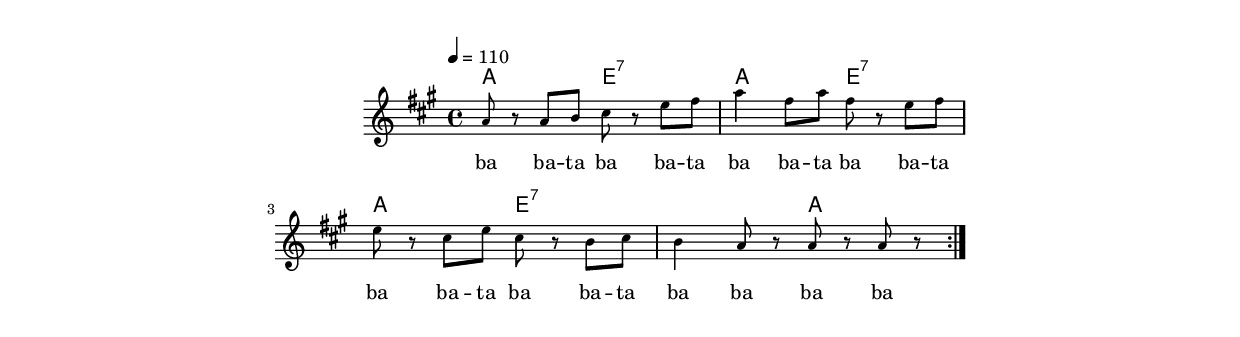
\version "2.19.45"
\paper {
	line-width = 4.6\in
}

melody = \relative c'' {
	\tempo 4 = 110
  \clef treble
  \key a \major
  \time 4/4
  \set Score.voltaSpannerDuration = #(ly:make-moment 4/4)
	\new Voice = "words" {
		\repeat volta 2 {
			 \teeny a8 \tiny r a b cis r e fis | a4 fis8 a fis r e fis | e r cis e cis r b cis | b4 a8 r a r a r 
		}
	}
}

text =  \lyricmode {
	ba ba -- ta ba ba -- ta | ba ba -- ta ba ba -- ta |
	ba ba -- ta ba ba -- ta | ba ba ba ba  |
}


twochords = \chordmode { a2 e:7 }
reverse = \chordmode { e:7 a2 }

harmonies = {
	\twochords \twochords \twochords \reverse

}

\score {
  <<
    \new ChordNames {
      \set chordChanges = ##t
      \harmonies
    }
    \new Staff  {
    	\new Voice = "one" { \melody }
  	}
    \new Lyrics \lyricsto "words" \text
  >>
  \layout { 
   #(layout-set-staff-size 16)
   }
  \midi { }
}